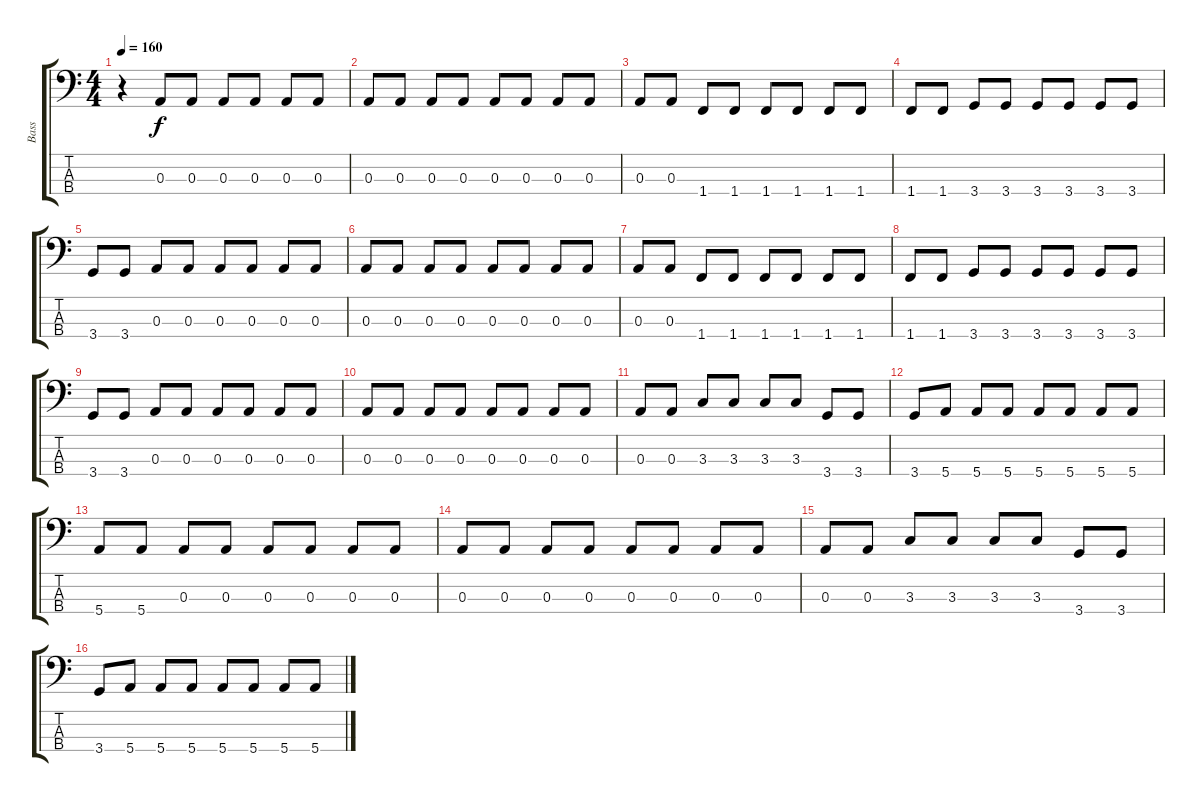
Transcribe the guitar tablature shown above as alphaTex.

\track ("Bass" "Bass") {instrument electricbasspick}
\staff {score tabs}
\tuning (G2 D2 A1 E1) {hide}
\ts (4 4)
\tempo 160
\clef f4
\ks c
r.4{dy f instrument electricbasspick} 0.3.8 0.3.8 0.3.8 0.3.8 0.3.8 0.3.8 |
0.3.8 0.3.8 0.3.8 0.3.8 0.3.8 0.3.8 0.3.8 0.3.8 |
0.3.8 0.3.8 1.4.8 1.4.8 1.4.8 1.4.8 1.4.8 1.4.8 |
1.4.8 1.4.8 3.4.8 3.4.8 3.4.8 3.4.8 3.4.8 3.4.8 |
3.4.8 3.4.8 0.3.8 0.3.8 0.3.8 0.3.8 0.3.8 0.3.8 |
0.3.8 0.3.8 0.3.8 0.3.8 0.3.8 0.3.8 0.3.8 0.3.8 |
0.3.8 0.3.8 1.4.8 1.4.8 1.4.8 1.4.8 1.4.8 1.4.8 |
1.4.8 1.4.8 3.4.8 3.4.8 3.4.8 3.4.8 3.4.8 3.4.8 |
3.4.8 3.4.8 0.3.8 0.3.8 0.3.8 0.3.8 0.3.8 0.3.8 |
0.3.8 0.3.8 0.3.8 0.3.8 0.3.8 0.3.8 0.3.8 0.3.8 |
0.3.8 0.3.8 3.3.8 3.3.8 3.3.8 3.3.8 3.4.8 3.4.8 |
3.4.8 5.4.8 5.4.8 5.4.8 5.4.8 5.4.8 5.4.8 5.4.8 |
5.4.8 5.4.8 0.3.8 0.3.8 0.3.8 0.3.8 0.3.8 0.3.8 |
0.3.8 0.3.8 0.3.8 0.3.8 0.3.8 0.3.8 0.3.8 0.3.8 |
0.3.8 0.3.8 3.3.8 3.3.8 3.3.8 3.3.8 3.4.8 3.4.8 |
3.4.8 5.4.8 5.4.8 5.4.8 5.4.8 5.4.8 5.4.8 5.4.8
